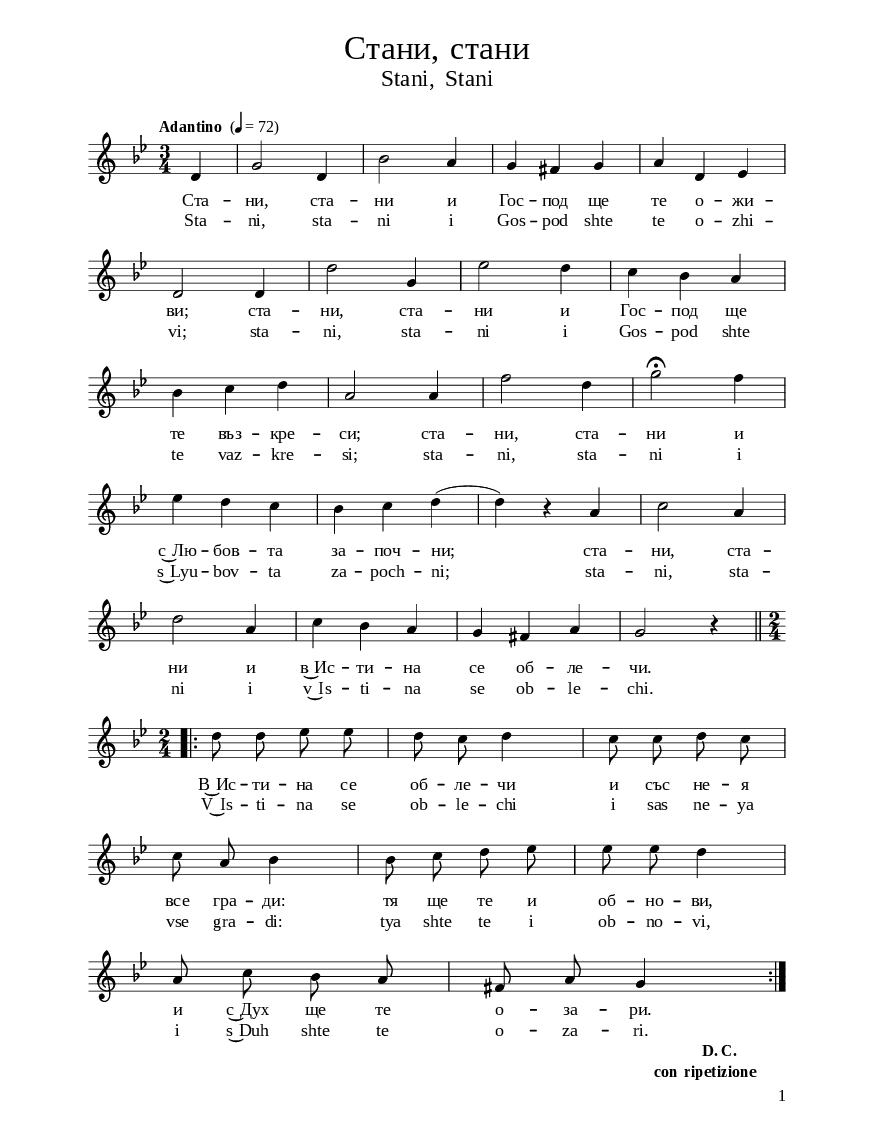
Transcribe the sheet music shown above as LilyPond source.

\version "2.22.0"

\paper {
  #(set-paper-size "a5")
}

\bookpart {
  \paper {
    print-all-headers = ##t
    print-page-number = ##t
    print-first-page-number = ##t

    % put page numbers on the bottom
    oddHeaderMarkup = \markup ""
    evenHeaderMarkup = \markup ""
    oddFooterMarkup = \markup
    \fill-line {
      ""
      \on-the-fly #print-page-number-check-first \fromproperty #'page:page-number-string
    }
    evenFooterMarkup = \markup
    \fill-line {
      \on-the-fly #print-page-number-check-first \fromproperty #'page:page-number-string
      ""
    }

    left-margin = 1.5\cm
    right-margin = 1.5\cm
    top-margin = 1.6\cm
    bottom-margin = 1.2\cm
    ragged-bottom = ##t % do not spread the staves to fill the whole vertical space

    % change lyrics and titles font (affects notes also)
    fonts =
    #(make-pango-font-tree
      "Times New Roman"
      "DejaVu Sans"
      "DejaVu Sans Mono"
      (/ (* staff-height pt) 3.6))

    % change distance between staves
    system-system-spacing =
    #'((basic-distance . 12)
       (minimum-distance . 6)
       (padding . 1)
       (stretchability . 12))
  }

  \header {
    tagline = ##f
  }

  \score{
    \layout {
      indent = 0.0\cm % remove first line indentation
      %ragged-last = ##t % do not spread last line to fill the whole space
      \context {
        \Score
        \omit BarNumber %remove bar numbers
      } % context

      \context {
        % change staff size
        \Staff
        fontSize = #+0 % affects notes size only
        \override StaffSymbol #'staff-space = #(magstep -3)
        \override StaffSymbol #'thickness = #0.5
        \override BarLine #'hair-thickness = #1
        %\override StaffSymbol #'ledger-line-thickness = #'(0 . 0)
      }

      \context {
        % adjust space between staff and lyrics and between the two lyric lines
        \Lyrics
        \override VerticalAxisGroup.nonstaff-relatedstaff-spacing = #'((basic-distance . 4.5))
        \override VerticalAxisGroup.nonstaff-nonstaff-spacing = #'((minimum-distance . 2))
      }
    } % layout

    \new Voice \absolute  {
      \clef treble
      \key g \minor
      \time 3/4  \tempo \markup {
        % make tempo note smaller
        \concat {
          "Adantino  " \normal-text { "(" }
          \teeny \general-align #Y #DOWN \note {4} #0.8
          \normal-text { " = 72)" }
        }
      }
      \autoBeamOff
      \partial 4
      d'4 | g'2 d'4 | bes'2 a'4 | g'4 fis' g' |  a'4 d' es'  \break
      d'2 d'4 |  d''2 g'4 | es''2 d''4 | c''4 bes' a' \break |
      bes'4 c'' d'' | a'2 a'4 | f''2 d''4 |  g''2 \fermata f''4 \break |
      es''4 d'' c'' | bes'4 c'' d'' ( | d''4 ) r a' | c''2 a'4 \break |
      d''2 a'4 | c''4 bes' a' | g'4 fis' a' | g'2 r4 | \time 2/4 \break |
      \repeat volta 2 {
        \bar ".|:-||" d''8 d'' es'' es'' | d''8 c'' d''4 | c''8 c'' d'' c'' \break |
        c''8 a' bes'4 | bes'8 c'' d'' es'' | es''8 es'' d''4 \break |
        a'8 c'' bes' a' | fis'8 a' g'4   \break
      }
    }

    \addlyrics {
      Ста -- ни, ста -- ни и Гос -- под ще те о -- жи -- ви;
      ста -- ни, ста -- ни и Гос -- под ще те въз --
      кре -- си; ста -- ни, ста -- ни и с~Лю -- бов --
      та за -- поч -- ни; ста -- ни, ста -- ни и в~Ис
      -- ти -- на се об -- ле -- чи. В~Ис -- ти -- на
      се об -- ле -- чи и със не -- я все гра -- ди:
      тя ще те и об -- но -- ви, и с~Дух ще те о
      -- за -- ри.}
      \addlyrics {
        Sta -- ni, sta -- ni i Gos -- pod shte te o -- zhi -- vi;
        sta -- ni, sta -- ni i Gos -- pod shte te vaz --
        kre -- si; sta -- ni, sta -- ni i s~Lyu -- bov --
        ta za -- poch -- ni; sta -- ni, sta -- ni i v~Is
        -- ti -- na se ob -- le -- chi. V~Is -- ti -- na
        se ob -- le -- chi i sas ne -- ya vse gra -- di:
        tya shte te i ob -- no -- vi, i s~Duh shte te o
        -- za -- ri.}

        \header {
          title = \markup \column \normal-text \fontsize #2.5 {
            \center-align
            \line {    Стани, стани }
            \vspace #-0.6
            \center-align
            \line \fontsize #-3 {  Stani, Stani }
            \vspace #-0.8
            \center-align
            \line \fontsize #-3 { " " }
          }
        }

        \midi{}

      } % score

      \markup \halign #-12.1 \raise #2.8 \override #'(baseline-skip . 2) {
        \column  {
          \line  \halign #-3.8 {
            \bold  { "D. C." }
          }
          \line  {
            \bold { con ripetizione }
          }
        }
      }

      \pageBreak

      \markup \fontsize #+2.5 {
        \hspace #1
        \override #'(baseline-skip . 2.4) % affects space between column lines
        \column {
          \line {  }
          \line {   }
        }

        \hspace #5
        \override #'(baseline-skip . 2.4)
        \column {
          \line {  }
          \line {  }
        } %column
      } % markup



      % include foreign translation(s) of the song
      \version "2.22.0"

\markup \fill-line { \fontsize #6 "Stehe auf, stehe auf" }
\markup \null
\markup \null
\markup \fontsize #+2.5 {
  \hspace #14
  \override #'(baseline-skip . 2)
  \column {
    \line { " " }
    \line { 1. Stehe auf, stehe auf }
    \line {   "   " und der Herr wird dich beleben; }  
    \line {   "   " stehe auf, stehe auf}
    \line {   "   " und der Herr wird dich auferstehen lassen; } 
    \line {   "   " stehe auf, stehe auf  } 
    \line {   "   "und beginne mit der Liebe;}
    \line {   "   "stehe auf, stehe auf }
    \line {   "   "und kleide dich in Wahrheit.}
    
    \line {   "   " }
    \line {  2. Kleide dich in Wahrheit}
    \line {   "   "und erbaue immer mit ihr,}
    \line {   "   "sie wird dich auch erneuern}
    \line {   "   "und mit Geist erleuchten.}   
    \line { " " }
     
     
    }
}












%---------------------------------------------------------------------  


    } % bookpart
